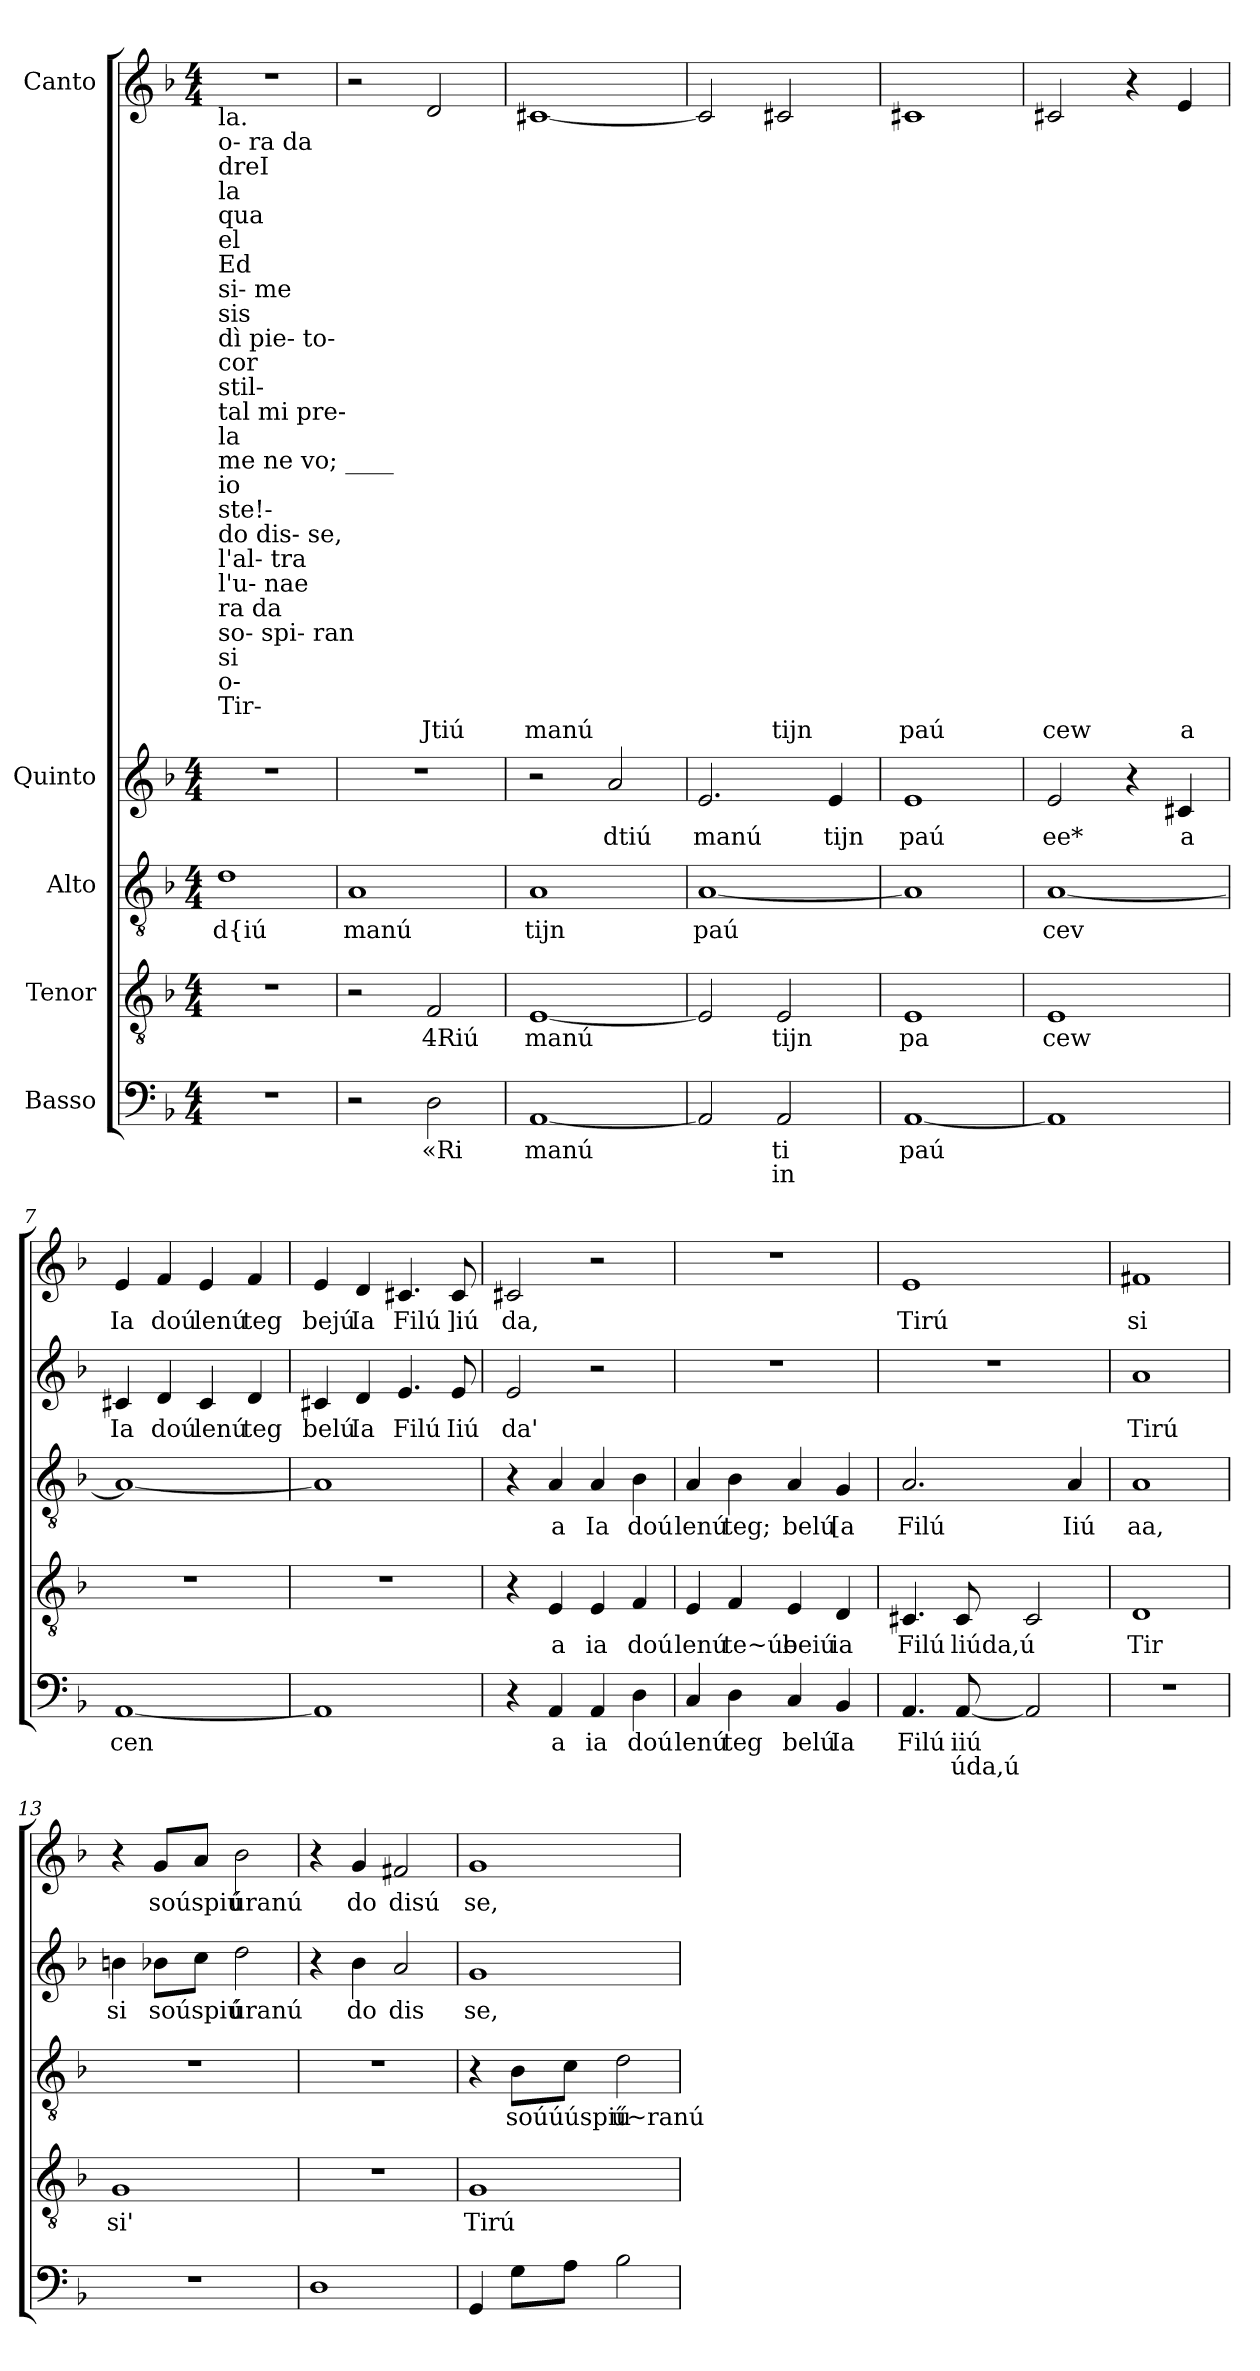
**kern	**text	**text	**kern	**text	**kern	**text	**kern	**text	**kern	**text
*part5	*part5	*part5	*part4	*part4	*part3	*part3	*part2	*part2	*part1	*part1
*staff5	*staff5	*staff5	*staff4	*staff4	*staff3	*staff3	*staff2	*staff2	*staff1	*staff1
*I"Basso	*	*	*I"Tenor	*	*I"Alto	*	*I"Quinto	*	*I"Canto	*
*clefF4	*	*	*clefGv2	*	*clefGv2	*	*clefG2	*	*clefG2	*
*k[b-]	*	*	*k[b-]	*	*k[b-]	*	*k[b-]	*	*k[b-]	*
*F:	*	*	*F:	*	*F:	*	*F:	*	*F:	*
*M4/4	*	*	*M4/4	*	*M4/4	*	*M4/4	*	*M4/4	*
*MM120	*	*	*MM120	*	*MM120	*	*MM120	*	*MM120	*
=1	=1	=1	=1	=1	=1	=1	=1	=1	=1	=1
!	!	!	!	!	!	!	!	!	!LO:TX:b:t=la.	!
!	!	!	!	!	!	!	!	!	!LO:TX:b:t=o- ra da	!
!	!	!	!	!	!	!	!	!	!LO:TX:b:t=dreI	!
!	!	!	!	!	!	!	!	!	!LO:TX:b:t=la	!
!	!	!	!	!	!	!	!	!	!LO:TX:b:t=qua	!
!	!	!	!	!	!	!	!	!	!LO:TX:b:t=el	!
!	!	!	!	!	!	!	!	!	!LO:TX:b:t=Ed	!
!	!	!	!	!	!	!	!	!	!LO:TX:b:t=si- me	!
!	!	!	!	!	!	!	!	!	!LO:TX:b:t=sis	!
!	!	!	!	!	!	!	!	!	!LO:TX:b:t=dì pie- to-	!
!	!	!	!	!	!	!	!	!	!LO:TX:b:t=cor	!
!	!	!	!	!	!	!	!	!	!LO:TX:b:t=stil-	!
!	!	!	!	!	!	!	!	!	!LO:TX:b:t=tal mi pre-	!
!	!	!	!	!	!	!	!	!	!LO:TX:b:t=la	!
!	!	!	!	!	!	!	!	!	!LO:TX:b:t=me ne vo; ____	!
!	!	!	!	!	!	!	!	!	!LO:TX:b:t=io	!
!	!	!	!	!	!	!	!	!	!LO:TX:b:t=ste!-	!
!	!	!	!	!	!	!	!	!	!LO:TX:b:t=do dis- se,	!
!	!	!	!	!	!	!	!	!	!LO:TX:b:t=l'al- tra	!
!	!	!	!	!	!	!	!	!	!LO:TX:b:t=l'u- nae	!
!	!	!	!	!	!	!	!	!	!LO:TX:b:t=ra da	!
!	!	!	!	!	!	!	!	!	!LO:TX:b:t=so- spi- ran	!
!	!	!	!	!	!	!	!	!	!LO:TX:b:t=si	!
!	!	!	!	!	!	!	!	!	!LO:TX:b:t=o-	!
!	!	!	!	!	!	!	!	!	!LO:TX:b:t=Tir-	!
!	!	!	!	!	!	!LO:LY:b	!	!	!	!
1r	.	.	1r	.	1d	d{iú	1r	.	1r	.
=2	=2	=2	=2	=2	=2	=2	=2	=2	=2	=2
!	!	!	!	!	!	!LO:LY:b	!	!	!	!
2r	.	.	2r	.	1A	manú	1r	.	2r	.
!	!LO:LY:b	!	!	!LO:LY:b	!	!	!	!	!	!LO:LY:b
2D\	«Ri	.	2F/	4Riú	.	.	.	.	2d/	Jtiú
=3	=3	=3	=3	=3	=3	=3	=3	=3	=3	=3
!	!LO:LY:b	!	!	!LO:LY:b	!	!LO:LY:b	!	!	!	!LO:LY:b
[1AA	manú	.	[1E	manú	1A	tijn	2r	.	[1c#X	manú
!	!	!	!	!	!	!	!	!LO:LY:b	!	!
.	.	.	.	.	.	.	2a/	dtiú	.	.
=4	=4	=4	=4	=4	=4	=4	=4	=4	=4	=4
!	!	!	!	!	!	!LO:LY:b	!	!LO:LY:b	!	!
2AA/]	.	.	2E/]	.	[1A	paú	2.e/	manú	2c#/]	.
!	!LO:LY:b	!LO:LY:b	!	!LO:LY:b	!	!	!	!	!	!LO:LY:b
2AA/	ti	in	2E/	tijn	.	.	.	.	2c#X/	tijn
!	!	!	!	!	!	!	!	!LO:LY:b	!	!
.	.	.	.	.	.	.	4e/	tijn	.	.
=5	=5	=5	=5	=5	=5	=5	=5	=5	=5	=5
!	!LO:LY:b	!	!	!LO:LY:b	!	!	!	!LO:LY:b	!	!LO:LY:b
[1AA	paú	.	1E	pa	1A]	.	1e	paú	1c#X	paú
=6	=6	=6	=6	=6	=6	=6	=6	=6	=6	=6
!	!	!	!	!LO:LY:b	!	!LO:LY:b	!	!LO:LY:b	!	!LO:LY:b
1AA]	.	.	1E	cew	[1A	cev	2e/	ee*	2c#X/	cew
.	.	.	.	.	.	.	4r	.	4r	.
!	!	!	!	!	!	!	!	!LO:LY:b	!	!LO:LY:b
.	.	.	.	.	.	.	4c#X/	a	4e/	a
=7	=7	=7	=7	=7	=7	=7	=7	=7	=7	=7
!	!LO:LY:b	!	!	!	!	!	!	!LO:LY:b	!	!LO:LY:b
[1AA	cen	.	1r	.	1A_	.	4c#X/	Ia	4e/	Ia
!	!	!	!	!	!	!	!	!LO:LY:b	!	!LO:LY:b
.	.	.	.	.	.	.	4d/	doú	4f/	doú
!	!	!	!	!	!	!	!	!LO:LY:b	!	!LO:LY:b
.	.	.	.	.	.	.	4c#/	lenú	4e/	lenú
!	!	!	!	!	!	!	!	!LO:LY:b	!	!LO:LY:b
.	.	.	.	.	.	.	4d/	teg	4f/	teg
=8	=8	=8	=8	=8	=8	=8	=8	=8	=8	=8
!	!	!	!	!	!	!	!	!LO:LY:b	!	!LO:LY:b
1AA]	.	.	1r	.	1A]	.	4c#X/	belú	4e/	bejú
!	!	!	!	!	!	!	!	!LO:LY:b	!	!LO:LY:b
.	.	.	.	.	.	.	4d/	Ia	4d/	Ia
!	!	!	!	!	!	!	!	!LO:LY:b	!	!LO:LY:b
.	.	.	.	.	.	.	4.e/	Filú	4.c#X/	Filú
!	!	!	!	!	!	!	!	!LO:LY:b	!	!LO:LY:b
.	.	.	.	.	.	.	8e/	Iiú	8c#/	]iú
=9	=9	=9	=9	=9	=9	=9	=9	=9	=9	=9
!	!	!	!	!	!	!	!	!LO:LY:b	!	!LO:LY:b
4r	.	.	4r	.	4r	.	2e/	da'	2c#X/	da,
!	!LO:LY:b	!	!	!LO:LY:b	!	!LO:LY:b	!	!	!	!
4AA/	a	.	4E/	a	4A/	a	.	.	.	.
!	!LO:LY:b	!	!	!LO:LY:b	!	!LO:LY:b	!	!	!	!
4AA/	ia	.	4E/	ia	4A/	Ia	2r	.	2r	.
!	!LO:LY:b	!	!	!LO:LY:b	!	!LO:LY:b	!	!	!	!
4D\	doú	.	4F/	doú	4B-\	doú	.	.	.	.
=10	=10	=10	=10	=10	=10	=10	=10	=10	=10	=10
!	!LO:LY:b	!	!	!LO:LY:b	!	!LO:LY:b	!	!	!	!
4C/	lenú	.	4E/	lenú	4A/	lenú	1r	.	1r	.
!	!LO:LY:b	!	!	!LO:LY:b	!	!LO:LY:b	!	!	!	!
4D\	teg	.	4F/	te~úe	4B-\	teg;	.	.	.	.
!	!LO:LY:b	!	!	!LO:LY:b	!	!LO:LY:b	!	!	!	!
4C/	belú	.	4E/	beiú	4A/	belú	.	.	.	.
!	!LO:LY:b	!	!	!LO:LY:b	!	!LO:LY:b	!	!	!	!
4BB-/	Ia	.	4D/	ia	4G/	[a	.	.	.	.
=11	=11	=11	=11	=11	=11	=11	=11	=11	=11	=11
!	!LO:LY:b	!	!	!LO:LY:b	!	!LO:LY:b	!	!	!	!LO:LY:b
4.AA/	Filú	.	4.C#X/	Filú	2.A/	Filú	1r	.	1e	Tirú
!	!LO:LY:b	!LO:LY:b	!	!LO:LY:b	!	!	!	!	!	!
[8AA/	iiú	úda,ú	8C#/	liúda,ú	.	.	.	.	.	.
2AA/]	.	.	2C#/	.	.	.	.	.	.	.
!	!	!	!	!	!	!LO:LY:b	!	!	!	!
.	.	.	.	.	4A/	Iiú	.	.	.	.
=12	=12	=12	=12	=12	=12	=12	=12	=12	=12	=12
!	!	!	!	!LO:LY:b	!	!LO:LY:b	!	!LO:LY:b	!	!LO:LY:b
1r	.	.	1D	Tir	1A	aa,	1a	Tirú	1f#X	si
=13	=13	=13	=13	=13	=13	=13	=13	=13	=13	=13
!	!	!	!	!LO:LY:b	!	!	!	!LO:LY:b	!	!
1r	.	.	1G	si'	1r	.	4bn\	si	4r	.
!	!	!	!	!	!	!	!	!LO:LY:b	!	!LO:LY:b
.	.	.	.	.	.	.	8b-X\L	soúspiú	8g/L	soúspiú
.	.	.	.	.	.	.	8cc\J	.	8a/J	.
!	!	!	!	!	!	!	!	!LO:LY:b	!	!LO:LY:b
.	.	.	.	.	.	.	2dd\	úranú	2b-\	úranú
=14	=14	=14	=14	=14	=14	=14	=14	=14	=14	=14
1D	.	.	1r	.	1r	.	4r	.	4r	.
!	!	!	!	!	!	!	!	!LO:LY:b	!	!LO:LY:b
.	.	.	.	.	.	.	4b-\	do	4g/	do
!	!	!	!	!	!	!	!	!LO:LY:b	!	!LO:LY:b
.	.	.	.	.	.	.	2a/	dis	2f#X/	disú
=15	=15	=15	=15	=15	=15	=15	=15	=15	=15	=15
!	!	!	!	!LO:LY:b	!	!	!	!LO:LY:b	!	!LO:LY:b
4GG/	.	.	1G	Tirú	4r	.	1g	se,	1g	se,
!	!	!	!	!	!	!LO:LY:b	!	!	!	!
8G\L	.	.	.	.	8B-\L	soúúúspiú	.	.	.	.
8A\J	.	.	.	.	8c\J	.	.	.	.	.
!	!	!	!	!	!	!LO:LY:b	!	!	!	!
2B-\	.	.	.	.	2d\	ú~ranú	.	.	.	.
=	=	=	=	=	=	=	=	=	=	=
*-	*-	*-	*-	*-	*-	*-	*-	*-	*-	*-
